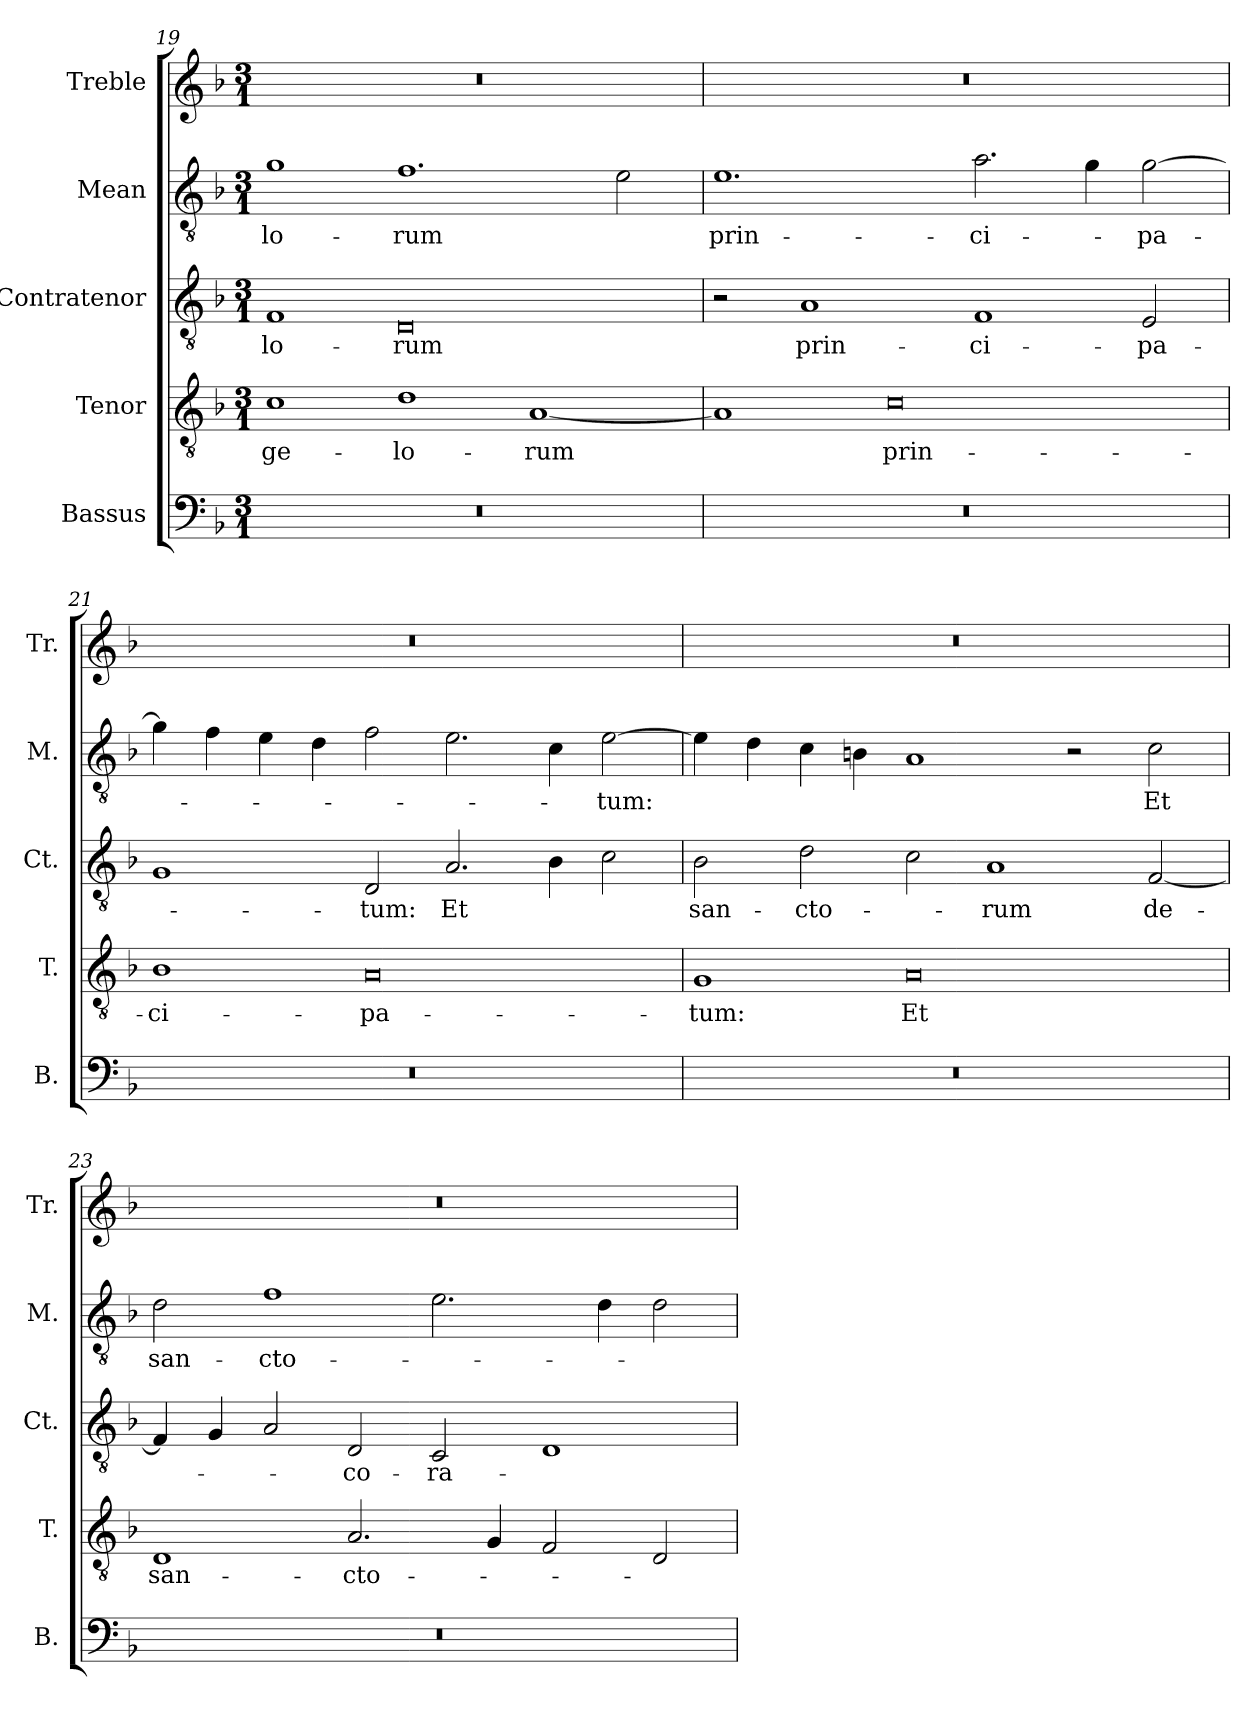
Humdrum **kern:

**kern	**kern	**text	**kern	**text	**kern	**text	**kern
*part5	*part4	*part4	*part3	*part3	*part2	*part2	*part1
*staff5	*staff4	*staff4	*staff3	*staff3	*staff2	*staff2	*staff1
*I"Bassus	*I"Tenor	*	*I"Contratenor	*	*I"Mean	*	*I"Treble
*I'B.	*I'T.	*	*I'Ct.	*	*I'M.	*	*I'Tr.
*clefF4	*clefGv2	*	*clefGv2	*	*clefGv2	*	*clefG2
*	*ITrd7c12	*	*ITrd7c12	*	*ITrd7c12	*	*
*k[b-]	*k[b-]	*	*k[b-]	*	*k[b-]	*	*k[b-]
*F:	*F:	*	*F:	*	*F:	*	*F:
*M3/1	*M3/1	*	*M3/1	*	*M3/1	*	*M3/1
=19	=19	=19	=19	=19	=19	=19	=19
!LO:N:vis=1	!	!	!	!	!	!	!
!	!	!LO:LY:b:color=#000000	!	!	!	!	!
!	!	!	!	!LO:LY:b:color=#000000	!	!	!
!	!	!	!	!	!	!LO:LY:b:color=#000000	!LO:N:vis=1
0.r	1Ci	-ge-	1FFi	-lo-	1Gi	-lo-	0.r
!	!	!LO:LY:b:color=#000000	!	!	!	!	!
!	!	!	!	!LO:LY:b:color=#000000	!	!	!
!	!	!	!	!	!	!LO:LY:b:color=#000000	!
.	1Di	-lo-	0DDi	-rum	1.Fi	-rum	.
!	!	!LO:LY:b:color=#000000	!	!	!	!	!
.	[<1AAi	-rum	.	.	.	.	.
.	.	.	.	.	2Ei\	.	.
=20`	=20`	=20`	=20`	=20`	=20`	=20`	=20`
!LO:N:vis=1	!	!	!	!	!	!	!
!	!	!	!	!	!	!LO:LY:b:color=#000000	!LO:N:vis=1
0.r	1AAi]	.	2r	.	1.Ei	prin-	0.r
!	!	!	!	!LO:LY:b:color=#000000	!	!	!
.	.	.	1AAi	prin-	.	.	.
!	!	!LO:LY:b:color=#000000	!	!	!	!	!
.	0Ci	prin-	.	.	.	.	.
!	!	!	!	!LO:LY:b:color=#000000	!	!	!
!	!	!	!	!	!	!LO:LY:b:color=#000000	!
.	.	.	1FFi	-ci-	2.Ai\	-ci-	.
.	.	.	.	.	4Gi\	.	.
!	!	!	!	!LO:LY:b:color=#000000	!	!	!
!	!	!	!	!	!	!LO:LY:b:color=#000000	!
.	.	.	2EEi/	-pa-	[>2Gi\	-pa-	.
!!LO:LB:g=z
=21`	=21`	=21`	=21`	=21`	=21`	=21`	=21`
!LO:N:vis=1	!	!	!	!	!	!	!
!	!	!LO:LY:b:color=#000000	!	!	!	!	!LO:N:vis=1
0.r	1BB-i	-ci-	1GGi	.	4Gi\]	.	0.r
.	.	.	.	.	4Fi\	.	.
.	.	.	.	.	4Ei\	.	.
.	.	.	.	.	4Di\	.	.
!	!	!LO:LY:b:color=#000000	!	!	!	!	!
!	!	!	!	!LO:LY:b:color=#000000	!	!	!
.	0AAi	-pa-	2DDi/	-tum:	2Fi\	.	.
!	!	!	!	!LO:LY:b:color=#000000	!	!	!
.	.	.	2.AAi/	Et	2.Ei\	.	.
.	.	.	4BB-i\	.	4Ci\	.	.
!	!	!	!	!	!	!LO:LY:b:color=#000000	!
.	.	.	2Ci\	.	[>2Ei\	-tum:	.
=22`	=22`	=22`	=22`	=22`	=22`	=22`	=22`
!LO:N:vis=1	!	!	!	!	!	!	!
!	!	!LO:LY:b:color=#000000	!	!	!	!	!
!	!	!	!	!LO:LY:b:color=#000000	!	!	!LO:N:vis=1
0.r	1GGi	-tum:	2BB-i\	san-	4Ei\]	.	0.r
.	.	.	.	.	4Di\	.	.
!	!	!	!	!LO:LY:b:color=#000000	!	!	!
.	.	.	2Di\	-cto-	4Ci\	.	.
.	.	.	.	.	4BBni\	.	.
!	!	!LO:LY:b:color=#000000	!	!	!	!	!
.	0AAi	Et	2Ci\	.	1AAi	.	.
!	!	!	!	!LO:LY:b:color=#000000	!	!	!
.	.	.	1AAi	-rum	.	.	.
.	.	.	.	.	2r	.	.
!	!	!	!	!LO:LY:b:color=#000000	!	!	!
!	!	!	!	!	!	!LO:LY:b:color=#000000	!
.	.	.	[<2FFi/	de-	2Ci\	Et	.
=23`	=23`	=23`	=23`	=23`	=23`	=23`	=23`
!LO:N:vis=1	!	!	!	!	!	!	!
!	!	!LO:LY:b:color=#000000	!	!	!	!	!
!	!	!	!	!	!	!LO:LY:b:color=#000000	!LO:N:vis=1
0.r	1DDi	san-	4FFi/]	.	2Di\	san-	0.r
.	.	.	4GGi/	.	.	.	.
!	!	!	!	!	!	!LO:LY:b:color=#000000	!
.	.	.	2AAi/	.	1Fi	-cto-	.
!	!	!LO:LY:b:color=#000000	!	!	!	!	!
!	!	!	!	!LO:LY:b:color=#000000	!	!	!
.	2.AAi/	-cto-	2DDi/	-co-	.	.	.
!	!	!	!	!LO:LY:b:color=#000000	!	!	!
.	.	.	2CCi/	-ra-	2.Ei\	.	.
.	4GGi/	.	.	.	.	.	.
.	2FFi/	.	1DDi	.	.	.	.
.	.	.	.	.	4Di\	.	.
.	2DDi/	.	.	.	2Di\	.	.
=`	=`	=`	=`	=`	=`	=`	=`
*-	*-	*-	*-	*-	*-	*-	*-
